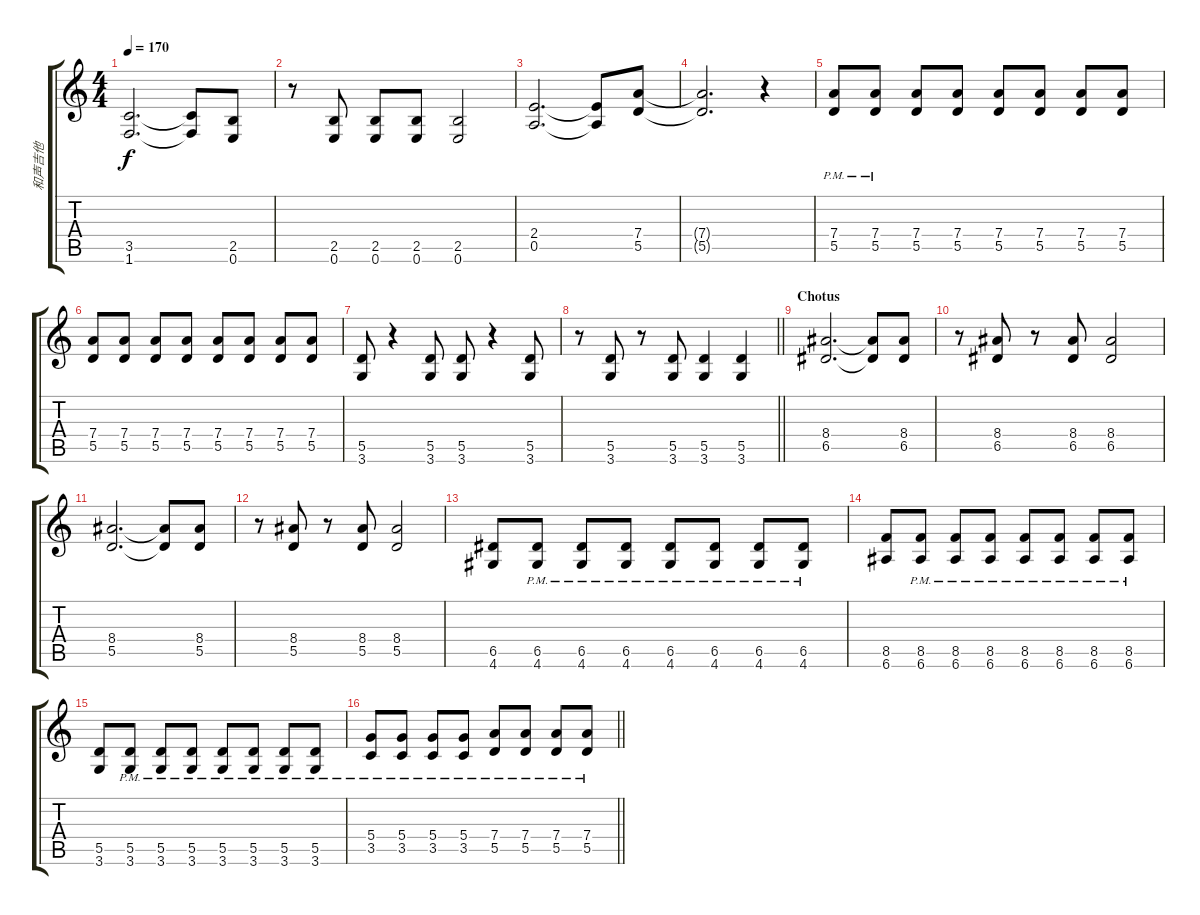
\track ("和声吉他" "和声吉他") {instrument overdrivenguitar}
\staff {score tabs}
\tuning (E4 B3 G3 D3 A2 E2) {hide}
\ts (4 4)
\tempo 170
\clef g2
\ks c
(3.5 1.6).2{d dy f} (3.5{t} 1.6{t}).8 (2.5 0.6).8 |
r.8 (2.5 0.6).8 (2.5 0.6).8 (2.5 0.6).8 (2.5 0.6).2 |
(2.4 0.5).2{d} (2.4{t} 0.5{t}).8 (7.4 5.5).8 |
(7.4{t} 5.5{t}).2{d} r.4 |
(7.4{pm} 5.5{pm}).8 (7.4{pm} 5.5{pm}).8 (7.4 5.5).8 (7.4 5.5).8 (7.4 5.5).8 (7.4 5.5).8 (7.4 5.5).8 (7.4 5.5).8 |
(7.4 5.5).8 (7.4 5.5).8 (7.4 5.5).8 (7.4 5.5).8 (7.4 5.5).8 (7.4 5.5).8 (7.4 5.5).8 (7.4 5.5).8 |
(5.5 3.6).8 r.4 (5.5 3.6).8 (5.5 3.6).8 r.4 (5.5 3.6).8 |
\barLineRight lightlight
r.8 (5.5 3.6).8 r.8 (5.5 3.6).8 (5.5 3.6).4 (5.5 3.6).4 |
\section ("" "Chotus")
(8.4 6.5).2{d} (8.4{t} 6.5{t}).8 (8.4 6.5).8 |
r.8 (8.4 6.5).8 r.8 (8.4 6.5).8 (8.4 6.5).2 |
(8.4 5.5).2{d} (8.4{t} 5.5{t}).8 (8.4 5.5).8 |
r.8 (8.4 5.5).8 r.8 (8.4 5.5).8 (8.4 5.5).2 |
(6.5 4.6).8 (6.5{pm} 4.6{pm}).8 (6.5{pm} 4.6{pm}).8 (6.5{pm} 4.6{pm}).8 (6.5{pm} 4.6{pm}).8 (6.5{pm} 4.6{pm}).8 (6.5{pm} 4.6{pm}).8 (6.5{pm} 4.6{pm}).8 |
(8.5 6.6).8 (8.5{pm} 6.6{pm}).8 (8.5{pm} 6.6{pm}).8 (8.5{pm} 6.6{pm}).8 (8.5{pm} 6.6{pm}).8 (8.5{pm} 6.6{pm}).8 (8.5{pm} 6.6{pm}).8 (8.5{pm} 6.6{pm}).8 |
(5.5 3.6).8 (5.5{pm} 3.6{pm}).8 (5.5{pm} 3.6{pm}).8 (5.5{pm} 3.6{pm}).8 (5.5{pm} 3.6{pm}).8 (5.5{pm} 3.6{pm}).8 (5.5{pm} 3.6{pm}).8 (5.5{pm} 3.6{pm}).8 |
\barLineRight lightlight
(5.4{pm} 3.5{pm}).8 (5.4{pm} 3.5{pm}).8 (5.4{pm} 3.5{pm}).8 (5.4{pm} 3.5{pm}).8 (7.4{pm} 5.5{pm}).8 (7.4{pm} 5.5{pm}).8 (7.4{pm} 5.5{pm}).8 (7.4{pm} 5.5{pm}).8
